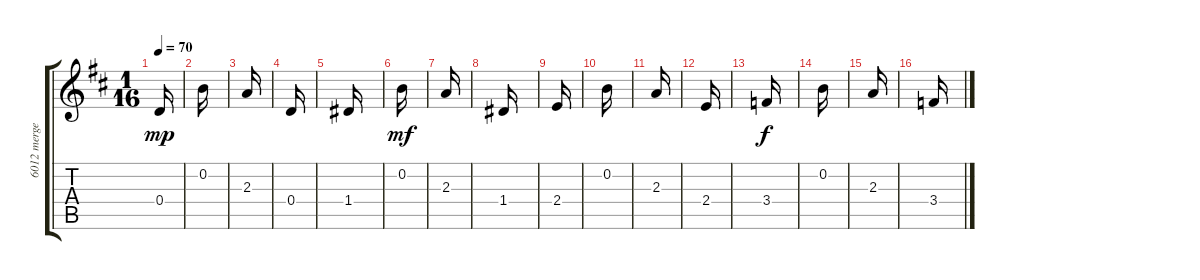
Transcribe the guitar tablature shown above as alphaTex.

\track ("6012 merged         " "6012 merge") {instrument acousticguitarnylon}
\staff {score tabs}
\tuning (E4 B3 G3 D3 A2 E2) {hide}
\ts (1 16)
\tempo 70
\clef g2
\ks d
0.4.16{dy mp} |
0.2.16 |
2.3.16 |
0.4.16 |
1.4.16 |
0.2.16{dy mf} |
2.3.16 |
1.4.16 |
2.4.16 |
0.2.16 |
2.3.16 |
2.4.16 |
3.4.16{dy f} |
0.2.16 |
2.3.16 |
3.4.16
